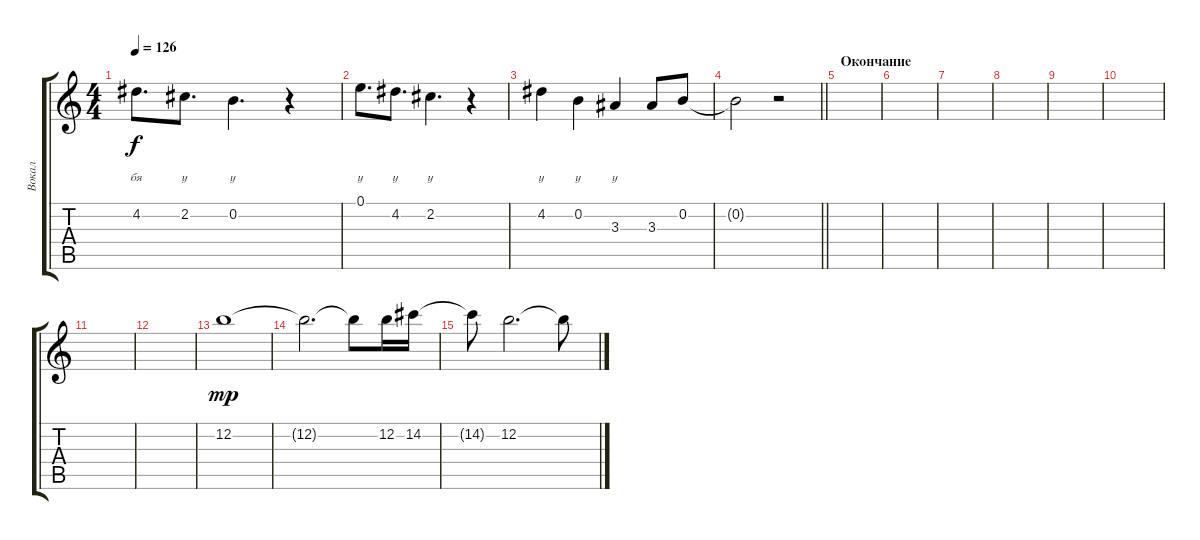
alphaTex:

\track ("Вокал" "Вокал") {instrument overdrivenguitar}
\staff {score tabs}
\tuning (E4 B3 G3 D3 A2 E2) {hide}
\ts (4 4)
\tempo 126
\clef g2
\ks c
4.2.8{d lyrics (0 "") lyrics (1 "") lyrics (2 "") lyrics (3 "бя") lyrics (4 "") dy f} 2.2.8{d lyrics (0 "") lyrics (1 "") lyrics (2 "") lyrics (3 "у") lyrics (4 "")} 0.2.4{d lyrics (0 "") lyrics (1 "") lyrics (2 "") lyrics (3 "у") lyrics (4 "")} r.4 |
0.1.8{d lyrics (0 "") lyrics (1 "") lyrics (2 "") lyrics (3 "у") lyrics (4 "")} 4.2.8{d lyrics (0 "") lyrics (1 "") lyrics (2 "") lyrics (3 "у") lyrics (4 "")} 2.2.4{d lyrics (0 "") lyrics (1 "") lyrics (2 "") lyrics (3 "у") lyrics (4 "")} r.4 |
4.2.4{lyrics (0 "") lyrics (1 "") lyrics (2 "") lyrics (3 "у") lyrics (4 "")} 0.2.4{lyrics (0 "") lyrics (1 "") lyrics (2 "") lyrics (3 "у") lyrics (4 "")} 3.3.4{lyrics (0 "") lyrics (1 "") lyrics (2 "") lyrics (3 "у") lyrics (4 "")} 3.3.8 0.2.8 |
\barLineRight lightlight
0.2{t}.2 r.2 |
\section ("" "Окончание")
|
|
|
|
|
|
|
|
12.2.1{dy mp instrument synthvoice} |
12.2{t}.2{d} 12.2{t}.8 12.2.16 14.2.16 |
14.2{t}.8 12.2.2{d} 12.2{t}.8
